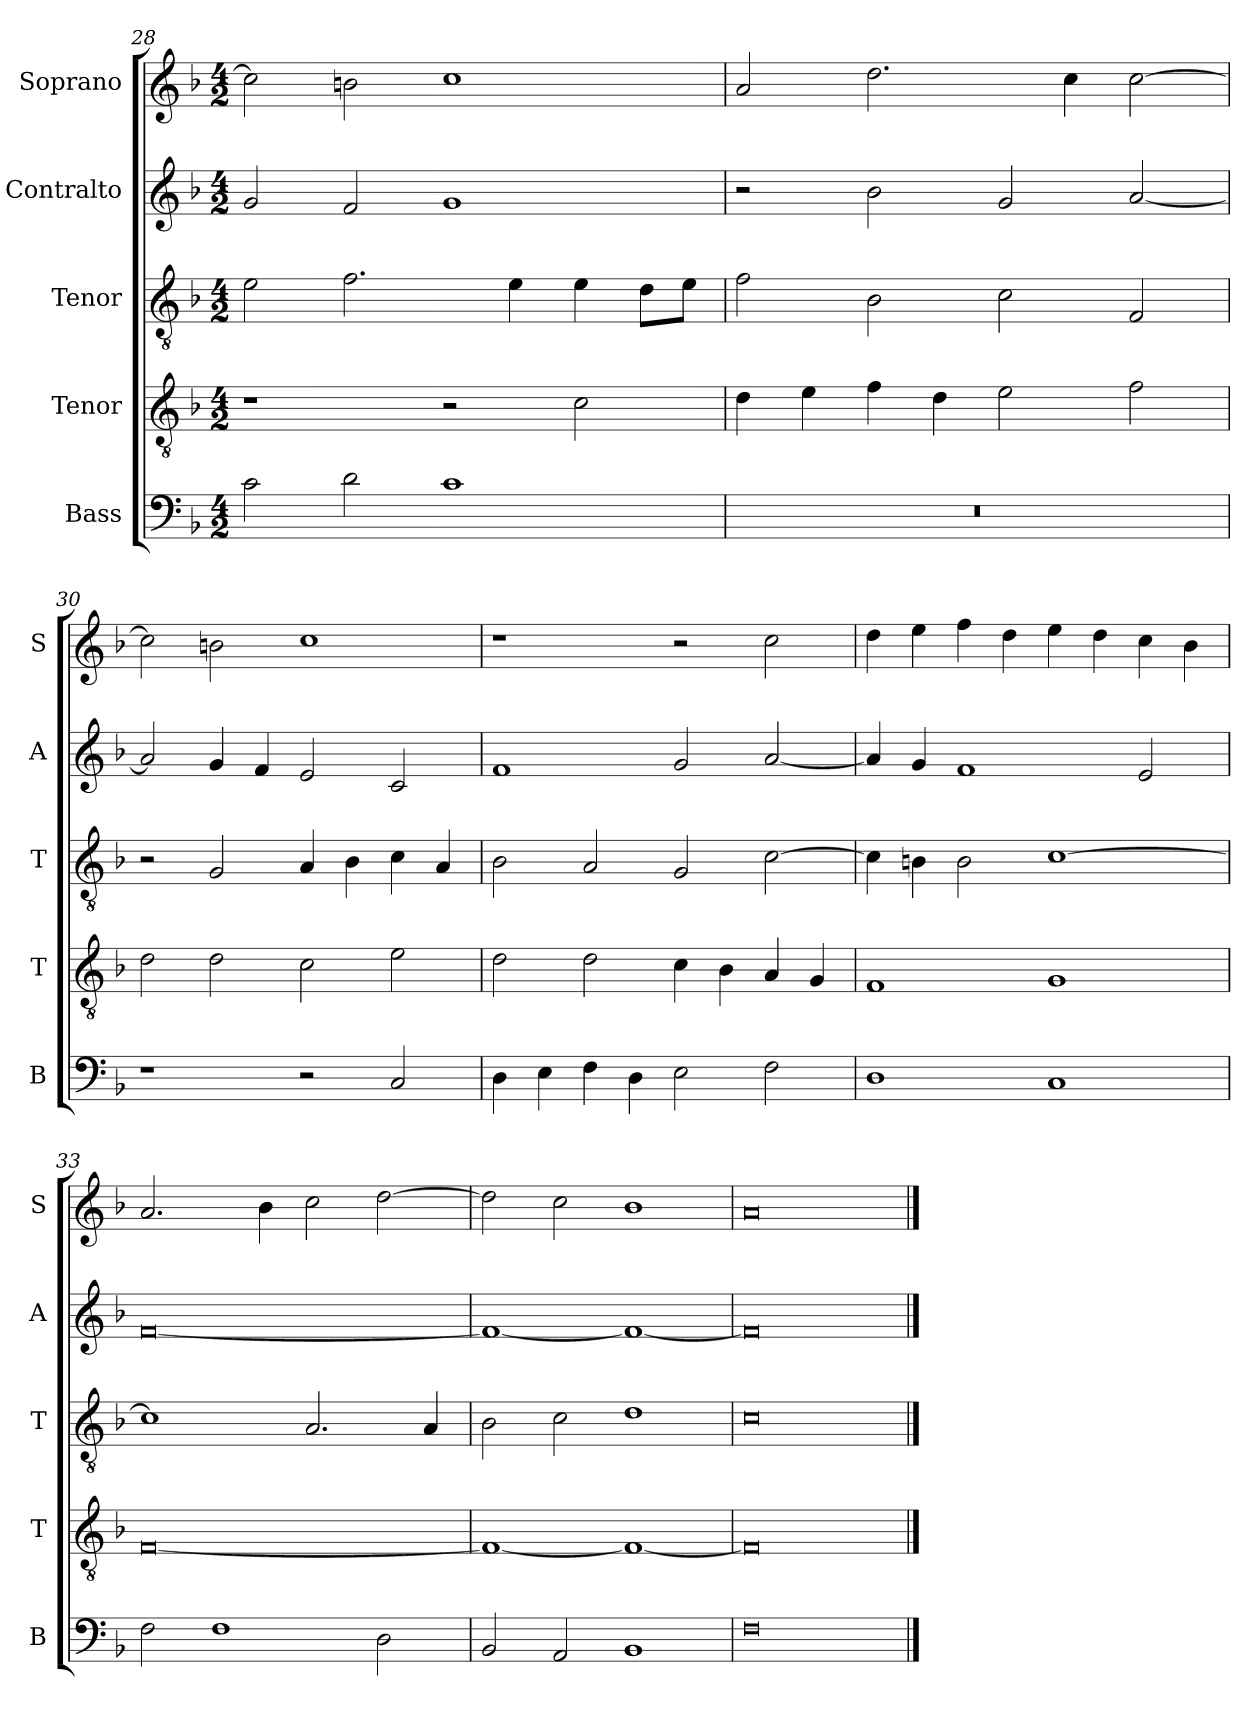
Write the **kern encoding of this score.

**kern	**kern	**kern	**kern	**kern
*part5	*part4	*part3	*part2	*part1
*staff5	*staff4	*staff3	*staff2	*staff1
*I"Bass	*I"Tenor	*I"Tenor	*I"Contralto	*I"Soprano
*I'B	*I'T	*I'T	*I'A	*I'S
*clefF4	*clefGv2	*clefGv2	*clefG2	*clefG2
*k[b-]	*k[b-]	*k[b-]	*k[b-]	*k[b-]
*F:ion	*F:ion	*F:ion	*F:ion	*F:ion
*M4/2	*M4/2	*M4/2	*M4/2	*M4/2
=28	=28	=28	=28	=28
2c	1r	2e	2g	2cc]
2d	.	2.f	2f	2bn
1c	2r	.	1g	1cc
.	.	4e	.	.
.	2c	4e	.	.
.	.	8d\L	.	.
.	.	8e\J	.	.
=29	=29	=29	=29	=29
0r	4d	2f	2r	2a
.	4e	.	.	.
.	4f	2B-	2b-	2.dd
.	4d	.	.	.
.	2e	2c	2g	.
.	.	.	.	4cc
.	2f	2F	[2a	[2cc
=30	=30	=30	=30	=30
1r	2d	2r	2a]	2cc]
.	2d	2G	4g	2bn
.	.	.	4f	.
2r	2c	4A	2e	1cc
.	.	4B-	.	.
2C	2e	4c	2c	.
.	.	4A	.	.
=31	=31	=31	=31	=31
4D	2d	2B-	1f	1r
4E	.	.	.	.
4F	2d	2A	.	.
4D	.	.	.	.
2E	4c	2G	2g	2r
.	4B-	.	.	.
2F	4A	[2c	[2a	2cc
.	4G	.	.	.
=32	=32	=32	=32	=32
1D	1F	4c]	4a]	4dd
.	.	4Bn	4g	4ee
.	.	2B	1f	4ff
.	.	.	.	4dd
1C	1G	[1c	.	4ee
.	.	.	.	4dd
.	.	.	2e	4cc
.	.	.	.	4b-
=33	=33	=33	=33	=33
2F	[0F	1c]	[0f	2.a
1F	.	.	.	.
.	.	.	.	4b-
.	.	2.A	.	2cc
2D	.	.	.	[2dd
.	.	4A	.	.
=34	=34	=34	=34	=34
2BB-	1F_	2B-	1f_	2dd]
2AA	.	2c	.	2cc
1BB-	1F_	1d	1f_	1b-
=35	=35	=35	=35	=35
0F	0F]	0c	0f]	0a
==	==	==	==	==
*-	*-	*-	*-	*-
